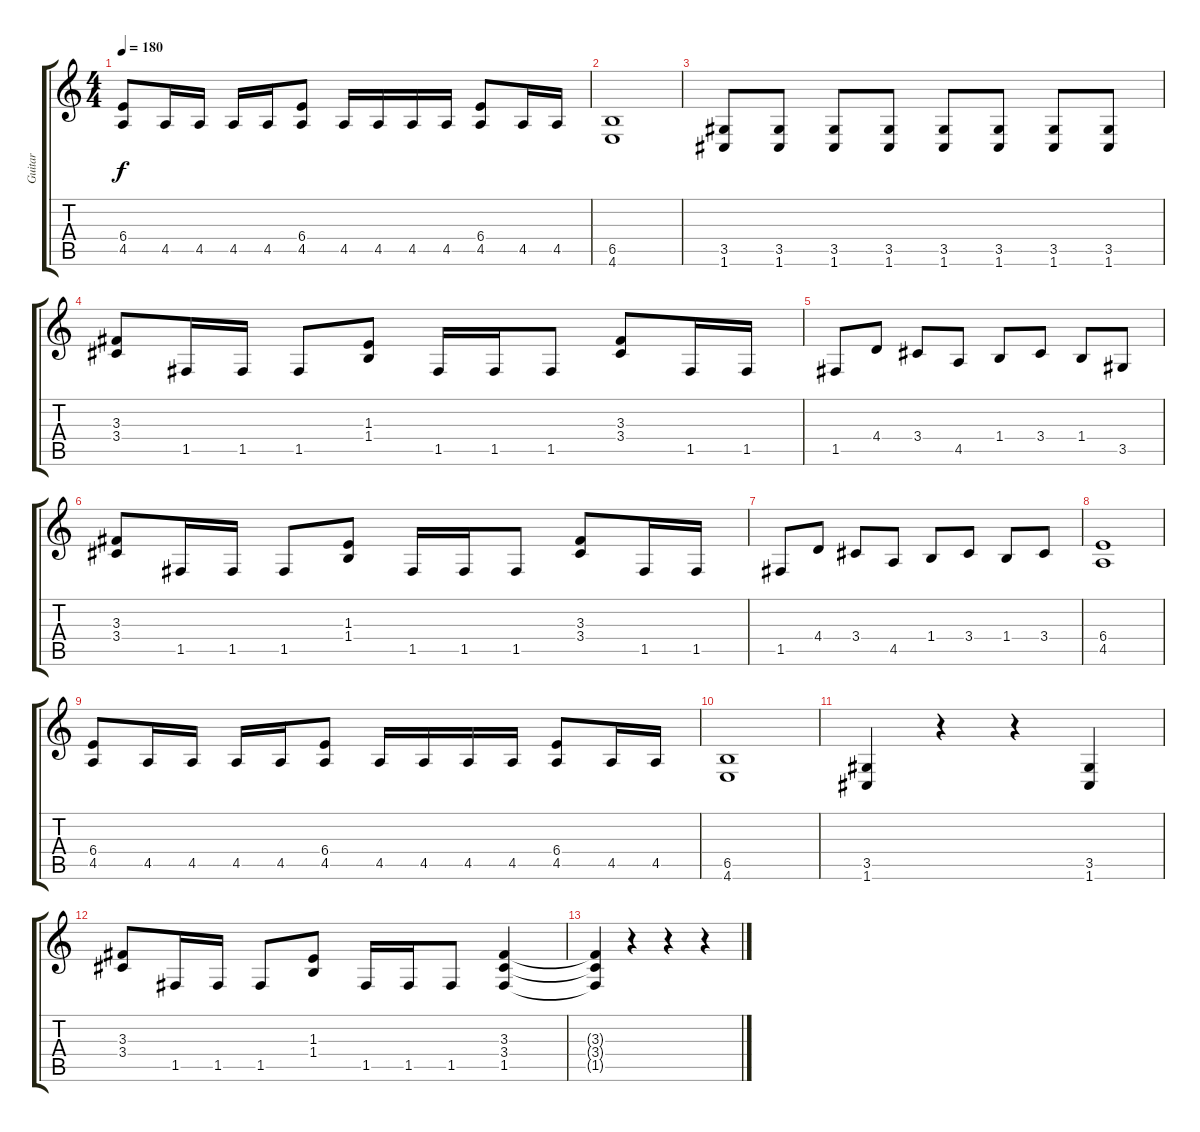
\track ("Guitar" "Guitar") {instrument distortionguitar}
\staff {score tabs}
\tuning (C4 G3 Eb3 Bb2 F2 C2) {hide}
\ts (4 4)
\tempo 180
\clef g2
\ks c
(6.4 4.5).8{dy f} 4.5.16 4.5.16 4.5.16 4.5.16 (6.4 4.5).8 4.5.16 4.5.16 4.5.16 4.5.16 (6.4 4.5).8 4.5.16 4.5.16 |
(6.5 4.6).1 |
(3.5 1.6).8 (3.5 1.6).8 (3.5 1.6).8 (3.5 1.6).8 (3.5 1.6).8 (3.5 1.6).8 (3.5 1.6).8 (3.5 1.6).8 |
(3.3 3.4).8 1.5.16 1.5.16 1.5.8 (1.3 1.4).8 1.5.16 1.5.16 1.5.8 (3.3 3.4).8 1.5.16 1.5.16 |
1.5.8 4.4.8 3.4.8 4.5.8 1.4.8 3.4.8 1.4.8 3.5.8 |
(3.3 3.4).8 1.5.16 1.5.16 1.5.8 (1.3 1.4).8 1.5.16 1.5.16 1.5.8 (3.3 3.4).8 1.5.16 1.5.16 |
1.5.8 4.4.8 3.4.8 4.5.8 1.4.8 3.4.8 1.4.8 3.4.8 |
(6.4 4.5).1 |
(6.4 4.5).8 4.5.16 4.5.16 4.5.16 4.5.16 (6.4 4.5).8 4.5.16 4.5.16 4.5.16 4.5.16 (6.4 4.5).8 4.5.16 4.5.16 |
(6.5 4.6).1 |
(3.5 1.6).4 r.4 r.4 (3.5 1.6).4 |
(3.3 3.4).8 1.5.16 1.5.16 1.5.8 (1.3 1.4).8 1.5.16 1.5.16 1.5.8 (3.3 3.4 1.5).4 |
(3.3{t} 3.4{t} 1.5{t}).4 r.4 r.4 r.4
